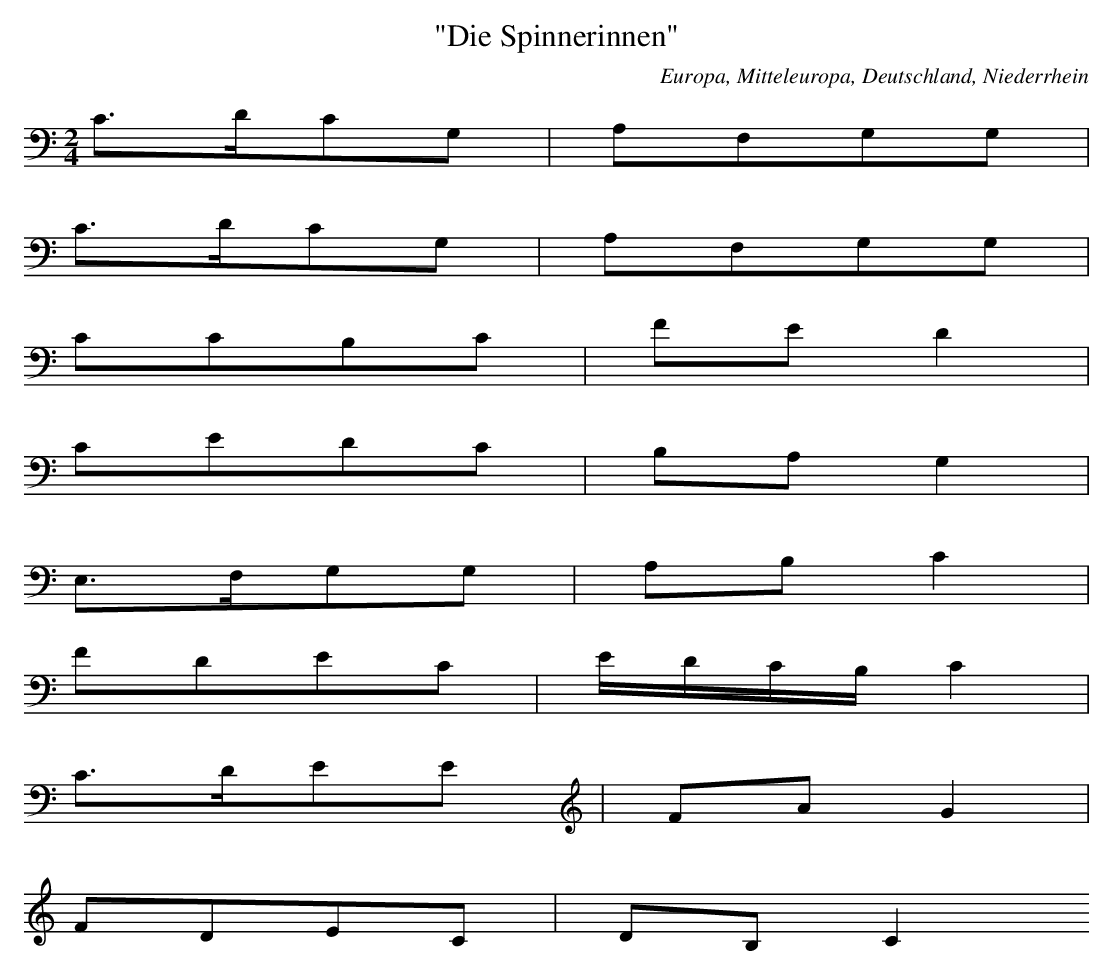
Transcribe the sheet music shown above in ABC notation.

X:1
T: "Die Spinnerinnen"
O: Europa, Mitteleuropa, Deutschland, Niederrhein
M: 2/4
L: 1/16
K: C
C3DC2G,2 | A,2F,2G,2G,2 |
C3DC2G,2 | A,2F,2G,2G,2 |
C2C2B,2C2 | F2E2D4 |
C2E2D2C2 | B,2A,2G,4 |
E,3F,G,2G,2 | A,2B,2C4 |
F2D2E2C2 | EDCB,C4 |
C3DE2E2 | F2A2G4 |
F2D2E2C2 | D2B,2C4
